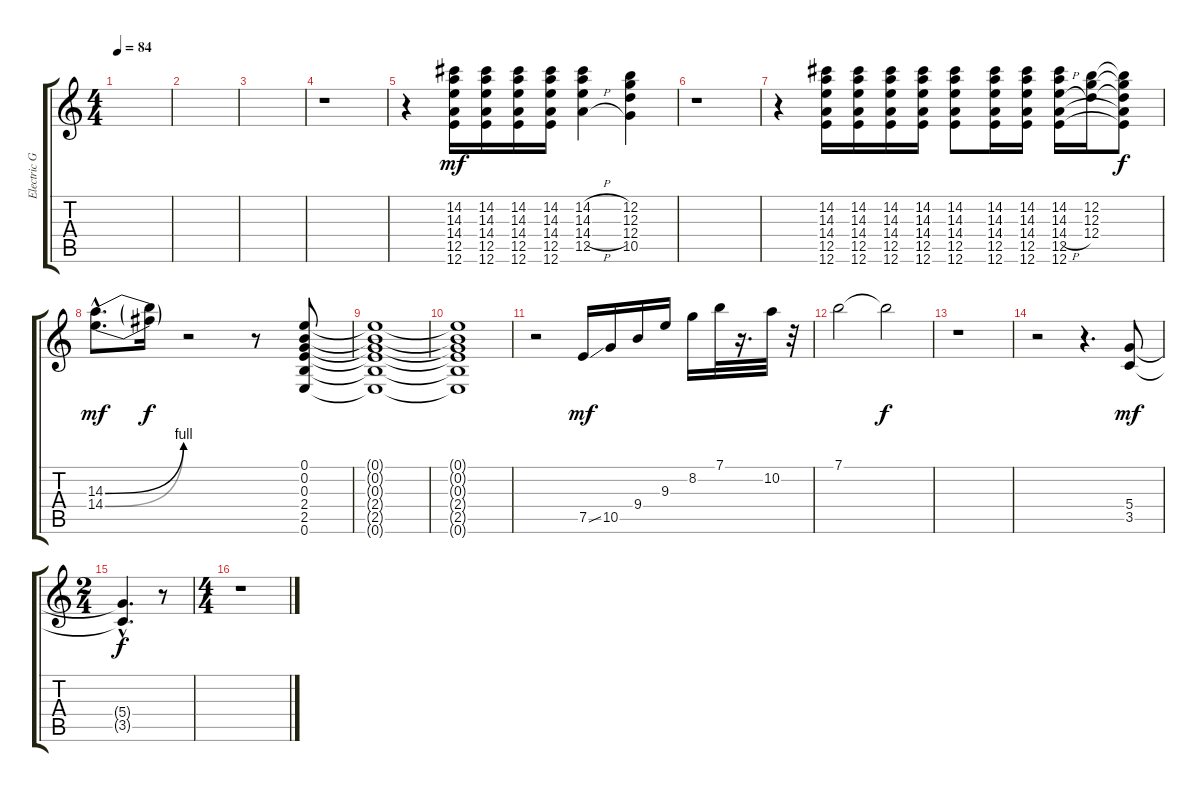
\track ("Electric Guitar 2" "Electric G") {instrument electricguitarjazz}
\staff {score tabs}
\tuning (E4 B3 G3 D3 A2 E2) {hide}
\ts (4 4)
\tempo 84
\clef g2
\ks c
|
|
|
r.1 |
r.4{volume 16} (14.2 14.3 14.4 12.5 12.6).16{dy mf} (14.2 14.3 14.4 12.5 12.6).16 (14.2 14.3 14.4 12.5 12.6).16 (14.2 14.3 14.4 12.5 12.6).16 (14.2{h} 14.3{h} 14.4{h} 12.5{h}).4 (12.2 12.3 12.4 10.5).4 |
r.1 |
r.4{volume 16} (14.2 14.3 14.4 12.5 12.6).16 (14.2 14.3 14.4 12.5 12.6).16 (14.2 14.3 14.4 12.5 12.6).16 (14.2 14.3 14.4 12.5 12.6).16 (14.2 14.3 14.4 12.5 12.6).8 (14.2 14.3 14.4 12.5 12.6).16 (14.2 14.3 14.4 12.5 12.6).16 (14.2 14.3 14.4{h} 12.5 12.6).16 (12.2 12.3 12.4).16 (12.2{t} 12.3{t} 12.4{t} 12.5{t} 12.6{t}).8{dy f} |
(14.3{be (bend 0 0 60 4) hac} 14.4{be (bend 0 0 60 4) hac}).8{d dy mf} (14.3{t} 14.4{t}).16{dy f} r.2 r.8 (0.1 0.2 0.3 2.4 2.5 0.6).8 |
(0.1{t} 0.2{t} 0.3{t} 2.4{t} 2.5{t} 0.6{t}).1 |
(0.1{t} 0.2{t} 0.3{t} 2.4{t} 2.5{t} 0.6{t}).1 |
r.2 7.5{ss}.16{dy mf balance 0 instrument overdrivenguitar} 10.5.16 9.4.16 9.3.16 8.2.16 7.1.32 r.16{d} 10.2.32 r.32 |
7.1.2 7.1{t}.2{dy f} |
r.1 |
r.2 r.4{d} (5.4 3.5).8{dy mf balance 8 instrument electricguitarjazz} |
\ts (2 4)
(5.4{hac t} 3.5{hac t}).4{d dy f} r.8 |
\ts (4 4)
r.1
